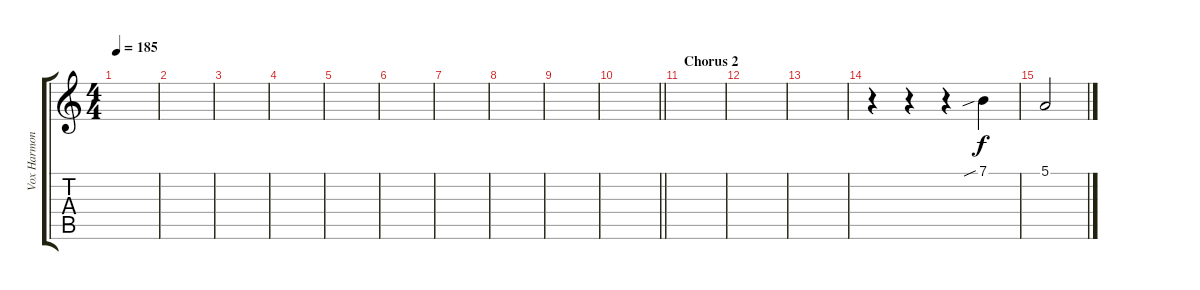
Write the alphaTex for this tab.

\track ("Vox Harmony 2" "Vox Harmon") {instrument clarinet}
\staff {score tabs}
\tuning (E4 B3 G3 D3 A2 E2) {hide}
\ts (4 4)
\tempo 185
\clef g2
\ks c
|
|
|
|
|
|
|
|
|
\barLineRight lightlight
|
\section ("" "Chorus 2")
|
|
|
r.4 r.4 r.4 7.1{sib}.4 |
5.1.2
